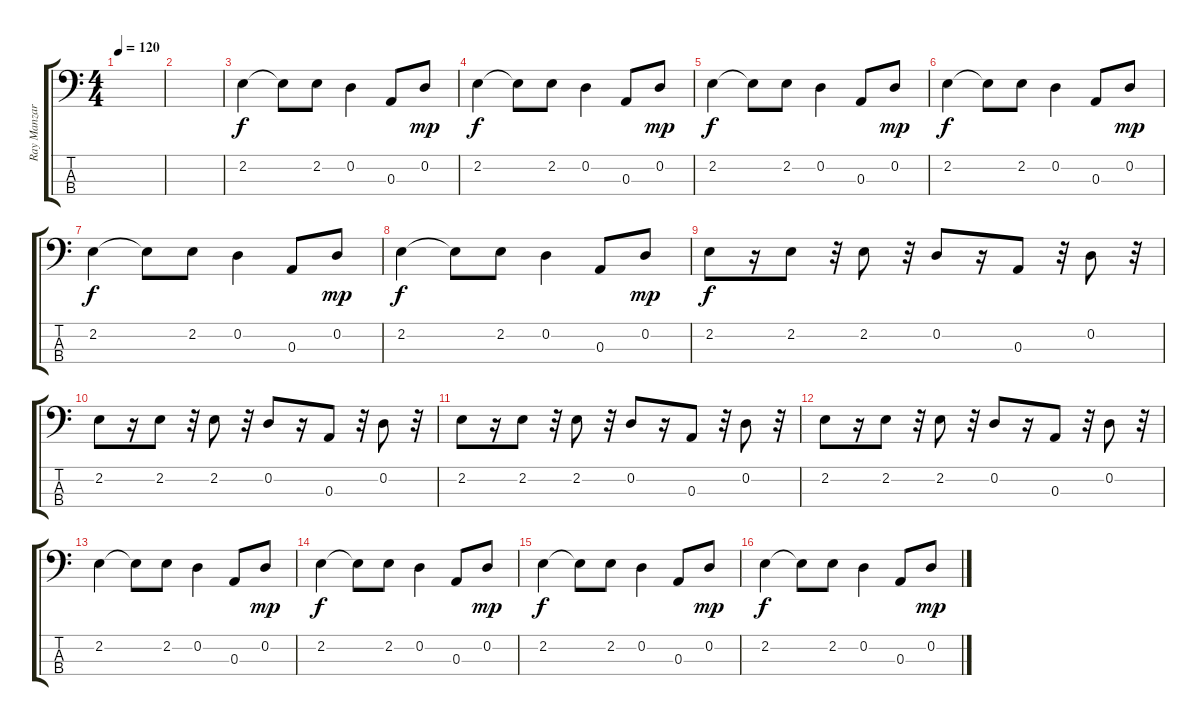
\track ("Ray Manzarek Bajo" "Ray Manzar") {instrument acousticbass}
\staff {score tabs}
\tuning (G2 D2 A1 E1) {hide}
\ts (4 4)
\tempo 120
\tempo 130
\tempo 120
\clef f4
\ks c
|
|
2.2.4 2.2{t}.8 2.2.8 0.2.4 0.3.8 0.2.8{dy mp} |
2.2.4{dy f} 2.2{t}.8 2.2.8 0.2.4 0.3.8 0.2.8{dy mp} |
2.2.4{dy f} 2.2{t}.8 2.2.8 0.2.4 0.3.8 0.2.8{dy mp} |
2.2.4{dy f} 2.2{t}.8 2.2.8 0.2.4 0.3.8 0.2.8{dy mp} |
2.2.4{dy f} 2.2{t}.8 2.2.8 0.2.4 0.3.8 0.2.8{dy mp} |
2.2.4{dy f} 2.2{t}.8 2.2.8 0.2.4 0.3.8 0.2.8{dy mp} |
2.2.8{dy f} r.16 2.2.8 r.32 2.2.8 r.32 0.2.8 r.16 0.3.8 r.32 0.2.8 r.32 |
2.2.8 r.16 2.2.8 r.32 2.2.8 r.32 0.2.8 r.16 0.3.8 r.32 0.2.8 r.32 |
2.2.8 r.16 2.2.8 r.32 2.2.8 r.32 0.2.8 r.16 0.3.8 r.32 0.2.8 r.32 |
2.2.8 r.16 2.2.8 r.32 2.2.8 r.32 0.2.8 r.16 0.3.8 r.32 0.2.8 r.32 |
2.2.4 2.2{t}.8 2.2.8 0.2.4 0.3.8 0.2.8{dy mp} |
2.2.4{dy f} 2.2{t}.8 2.2.8 0.2.4 0.3.8 0.2.8{dy mp} |
2.2.4{dy f} 2.2{t}.8 2.2.8 0.2.4 0.3.8 0.2.8{dy mp} |
2.2.4{dy f} 2.2{t}.8 2.2.8 0.2.4 0.3.8 0.2.8{dy mp}
